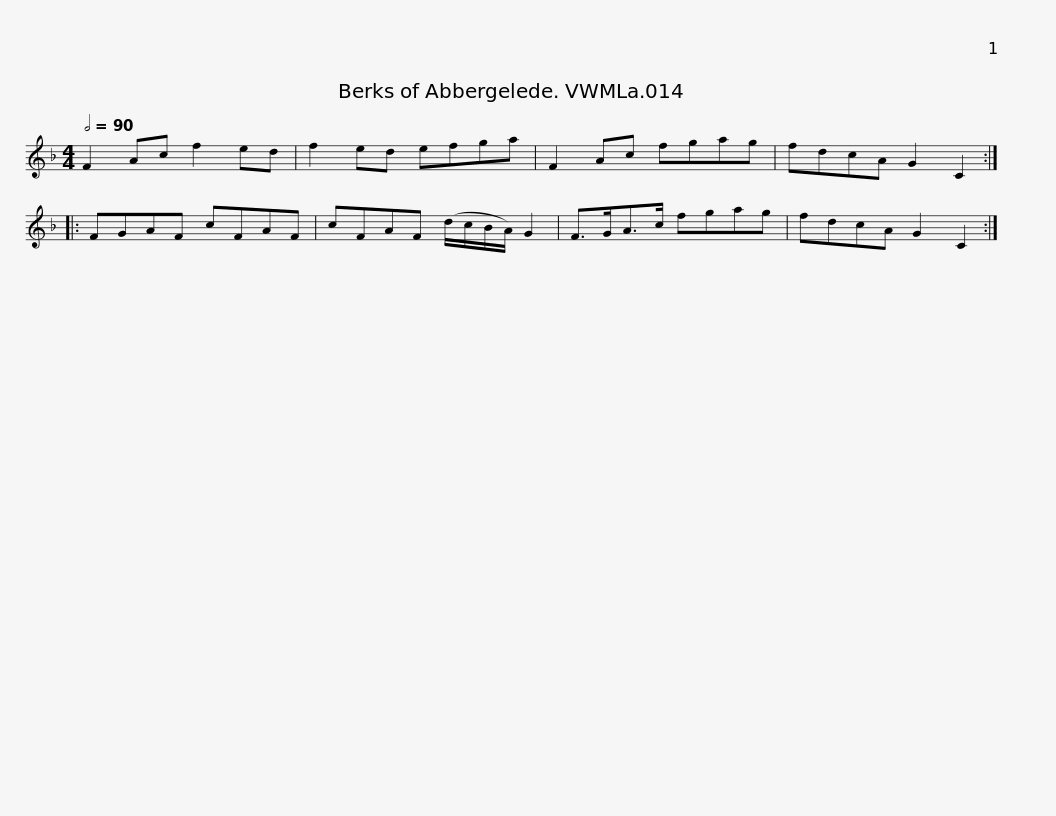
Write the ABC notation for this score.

X:1
L:1/8
Q:1/2=90
M:4/4
I:linebreak $
K:F
V:1 treble
V:1
 F2 Ac f2 ed | f2 ed efga | F2 Ac fgag | fdcA G2 C2 :: FGAF cFAF | %5
 cFAF (d/c/B/A/) G2 |$ F>GA>c fgag | fdcA G2 C2 :| %8
